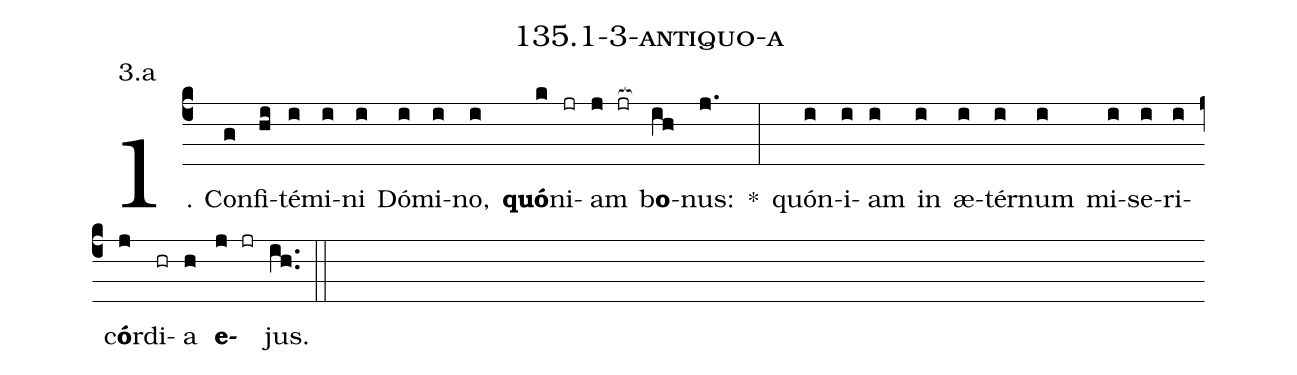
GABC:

name: 135.1-3-antiquo-a;
annotation: 3.a;
%%
(c4)1. Con(g)fi(hi)té(i)mi(i)ni(i) Dó(i)mi(i)no,(i) <b>quó</b>n(k)i(jr)am(j jr[ocb:1{]) b<b>o</b>(ih[ocb:0}])nus:(j.) *(:) quón(i)i(i)am(i) in(i) æ(i)tér(i)num(i) mi(i)se(i)ri(i)c<b>ó</b>r(j)di(hr)a(h) <b>e</b>(j jr)jus.(ih..) (::)
